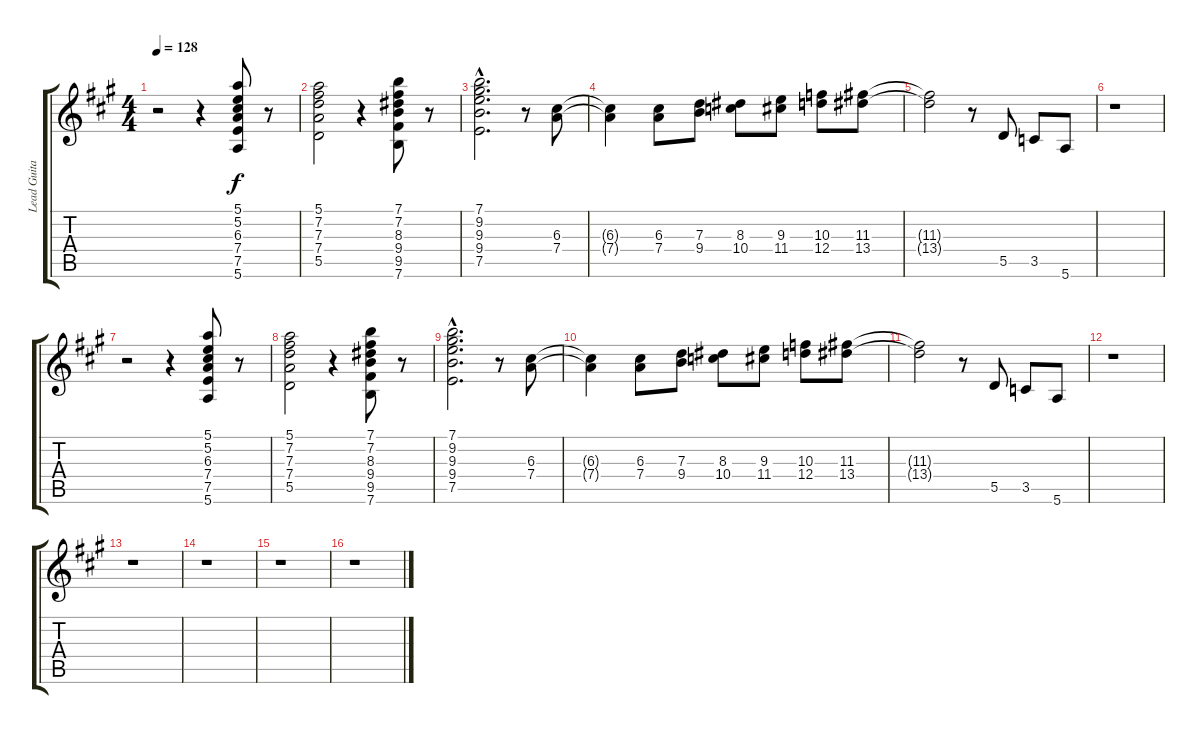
\track ("Lead Guitar 2" "Lead Guita") {instrument overdrivenguitar}
\staff {score tabs}
\tuning (E4 B3 G3 D3 A2 E2) {hide}
\ts (4 4)
\tempo 128
\clef g2
\ks a
r.2{dy f instrument overdrivenguitar} r.4 (5.1 5.2 6.3 7.4 7.5 5.6).8 r.8 |
(5.1 7.2 7.3 7.4 5.5).2 r.4 (7.1 7.2 8.3 9.4 9.5 7.6).8 r.8 |
(7.1{hac} 9.2{hac} 9.3{hac} 9.4{hac} 7.5{hac}).2{d} r.8 (6.3 7.4).8 |
(6.3{t} 7.4{t}).4 (6.3 7.4).8 (7.3 9.4).8 (8.3 10.4).8 (9.3 11.4).8 (10.3 12.4).8 (11.3 13.4).8 |
(11.3{t} 13.4{t}).2 r.8 5.5.8 3.5.8 5.6.8 |
r.1 |
r.2 r.4 (5.1 5.2 6.3 7.4 7.5 5.6).8 r.8 |
(5.1 7.2 7.3 7.4 5.5).2 r.4 (7.1 7.2 8.3 9.4 9.5 7.6).8 r.8 |
(7.1{hac} 9.2{hac} 9.3{hac} 9.4{hac} 7.5{hac}).2{d} r.8 (6.3 7.4).8 |
(6.3{t} 7.4{t}).4 (6.3 7.4).8 (7.3 9.4).8 (8.3 10.4).8 (9.3 11.4).8 (10.3 12.4).8 (11.3 13.4).8 |
(11.3{t} 13.4{t}).2 r.8 5.5.8 3.5.8 5.6.8 |
r.1 |
r.1 |
r.1 |
r.1 |
r.1
